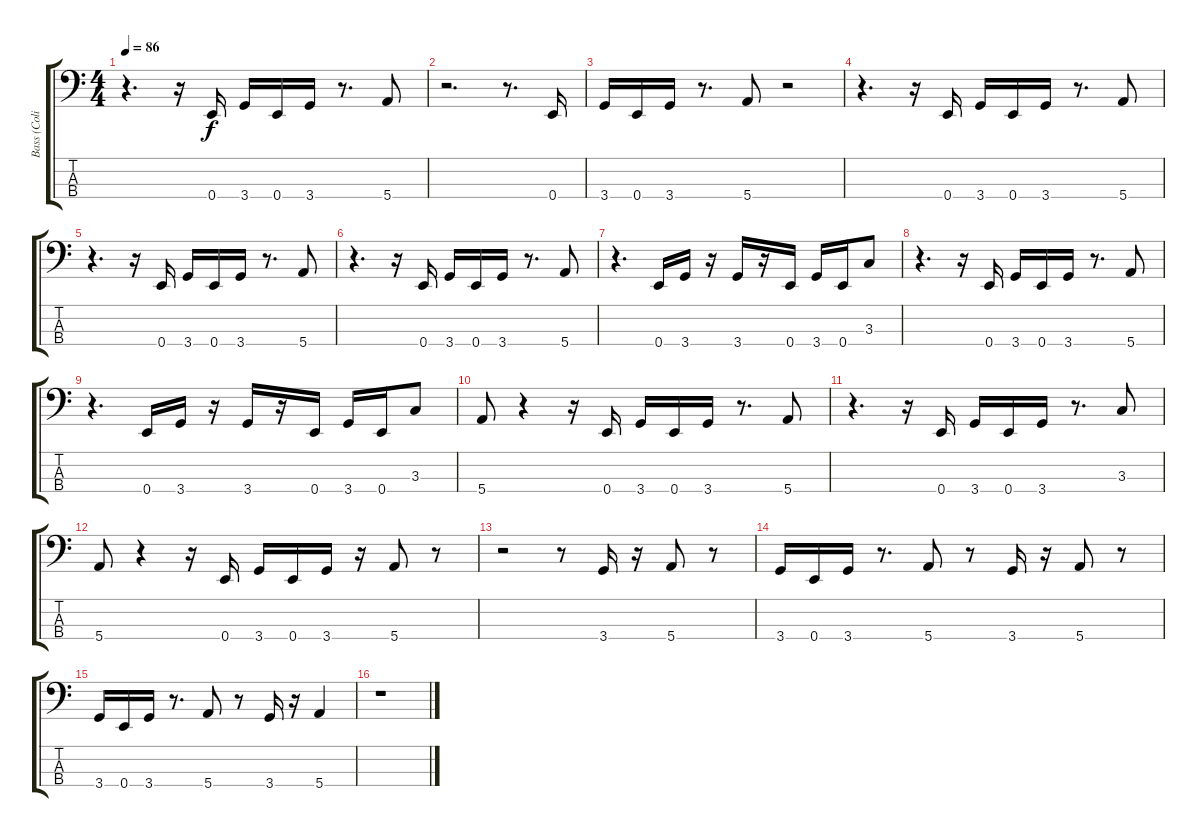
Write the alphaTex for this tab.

\track ("Bass (Colin)" "Bass (Coli") {instrument electricbassfinger}
\staff {score tabs}
\tuning (G2 D2 A1 E1) {hide}
\ts (4 4)
\tempo 86
\clef f4
\ks c
r.4{d dy f} r.16 0.4.16 3.4.16 0.4.16 3.4.16 r.8{d} 5.4.8 |
r.2{d} r.8{d} 0.4.16 |
3.4.16 0.4.16 3.4.16 r.8{d} 5.4.8 r.2 |
r.4{d} r.16 0.4.16 3.4.16 0.4.16 3.4.16 r.8{d} 5.4.8 |
r.4{d} r.16 0.4.16 3.4.16 0.4.16 3.4.16 r.8{d} 5.4.8 |
r.4{d} r.16 0.4.16 3.4.16 0.4.16 3.4.16 r.8{d} 5.4.8 |
r.4{d} 0.4.16 3.4.16 r.16 3.4.16 r.16 0.4.16 3.4.16 0.4.16 3.3.8 |
r.4{d} r.16 0.4.16 3.4.16 0.4.16 3.4.16 r.8{d} 5.4.8 |
r.4{d} 0.4.16 3.4.16 r.16 3.4.16 r.16 0.4.16 3.4.16 0.4.16 3.3.8 |
5.4.8 r.4 r.16 0.4.16 3.4.16 0.4.16 3.4.16 r.8{d} 5.4.8 |
r.4{d} r.16 0.4.16 3.4.16 0.4.16 3.4.16 r.8{d} 3.3.8 |
5.4.8 r.4 r.16 0.4.16 3.4.16 0.4.16 3.4.16 r.16 5.4.8 r.8 |
r.2 r.8 3.4.16 r.16 5.4.8 r.8 |
3.4.16 0.4.16 3.4.16 r.8{d} 5.4.8 r.8 3.4.16 r.16 5.4.8 r.8 |
3.4.16 0.4.16 3.4.16 r.8{d} 5.4.8 r.8 3.4.16 r.16 5.4.4 |
r.1
